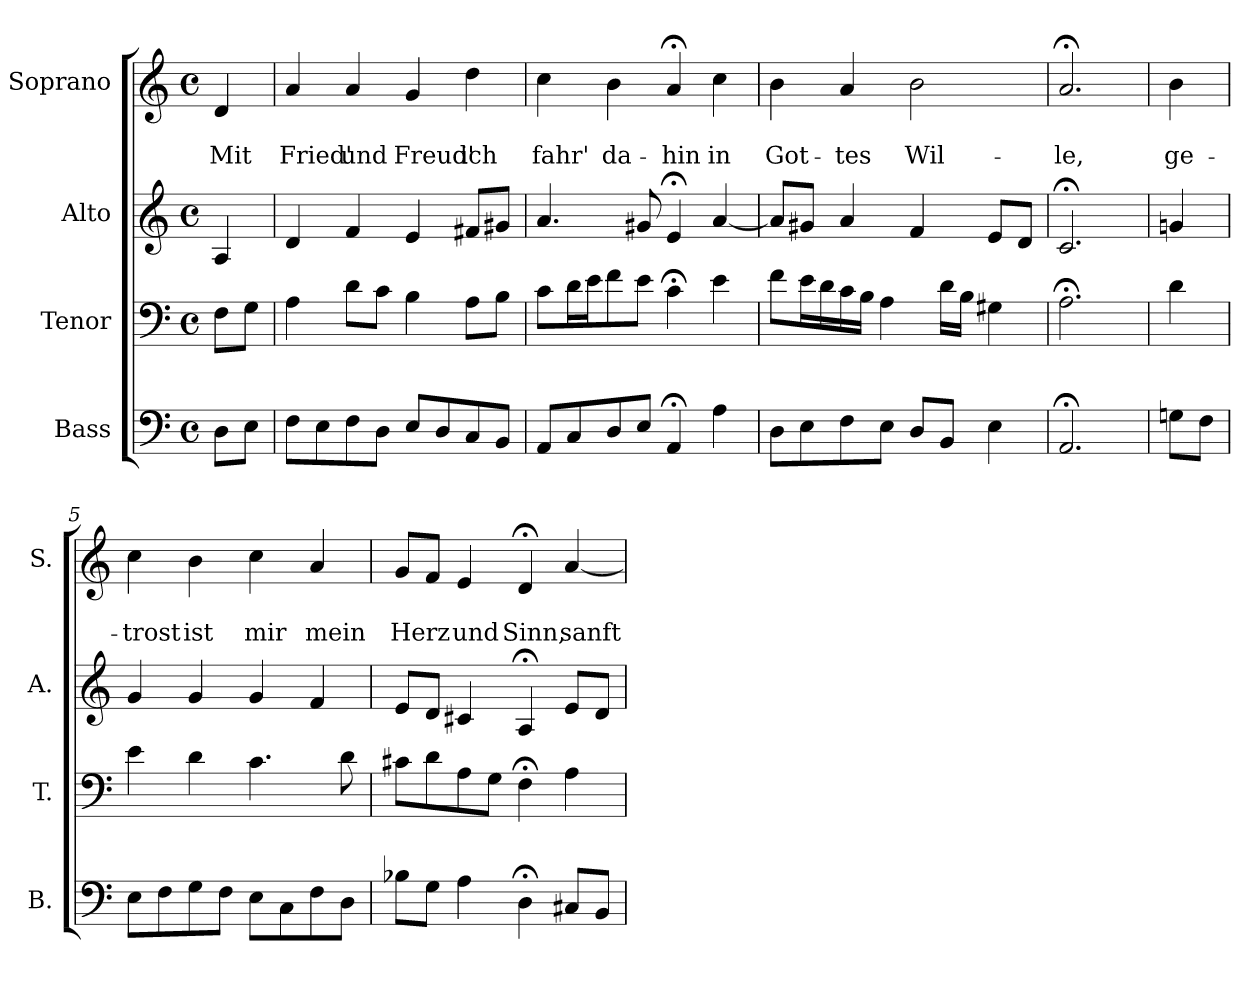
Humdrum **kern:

**kern	**kern	**kern	**kern	**text	**text
*part4	*part3	*part2	*part1	*part1	*part1
*staff4	*staff3	*staff2	*staff1	*staff1	*staff1
*I"Bass	*I"Tenor	*I"Alto	*I"Soprano	*	*
*I'B.	*I'T.	*I'A.	*I'S.	*	*
*clefF4	*clefF4	*clefG2	*clefG2	*	*
*k[]	*k[]	*k[]	*k[]	*	*
*	*	*	*a:	*	*
*M4/4	*M4/4	*M4/4	*M4/4	*	*
*met(c)	*met(c)	*met(c)	*met(c)	*	*
=	=	=	=	=	=
8D\L	8F\L	4A/	4d/	.	Mit
8E\J	8G\J	.	.	.	.
=1	=1	=1	=1	=1	=1
8F\L	4A\	4d/	4a/	.	Fried'
8E\	.	.	.	.	.
8F\	8d\L	4f/	4a/	.	und
8D\J	8c\J	.	.	.	.
8E/L	4B\	4e/	4g/	.	Freud'
8D/	.	.	.	.	.
8C/	8A\L	8f#X/L	4dd\	.	ich
8BB/J	8B\J	8g#X/J	.	.	.
=2	=2	=2	=2	=2	=2
8AA/L	8c\L	4.a/	4cc\	.	fahr'
8C/	16d\L	.	.	.	.
.	16e\J	.	.	.	.
8D/	8f\	.	4b\	.	da-
8E/J	8e\J	8g#X/	.	.	.
4AA;</	4c;<\	4e;</	4a;</	.	-hin
4A\	4e\	[4a/	4cc\	.	in
=3	=3	=3	=3	=3	=3
8D\L	8f\L	8a/L]	4b\	.	Got-
8E\	16e\L	8g#X/J	.	.	.
.	16d\	.	.	.	.
8F\	16c\	4a/	4a/	.	-tes
.	16B\JJ	.	.	.	.
8E\J	4A\	.	.	.	.
8D/L	.	4f/	2b\	.	Wil-
8BB/J	16d\LL	.	.	.	.
.	16B\JJ	.	.	.	.
4E\	4G#X\	8e/L	.	.	.
.	.	8d/J	.	.	.
=4	=4	=4	=4	=4	=4
2.AA;</	2.A;<\	2.c;</	2.a;</	.	le,
!!LO:LB:g=z
=4a	=4a	=4a	=4a	=4a	=4a
8Gn\L	4d\	4gn/	4b\	.	ge-
8F\J	.	.	.	.	.
=5	=5	=5	=5	=5	=5
8E\L	4e\	4g/	4cc\	.	-trost
8F\	.	.	.	.	.
8G\	4d\	4g/	4b\	.	ist
8F\J	.	.	.	.	.
8E\L	4.c\	4g/	4cc\	.	mir
8C\	.	.	.	.	.
8F\	.	4f/	4a/	.	mein
8D\J	8d\	.	.	.	.
=6	=6	=6	=6	=6	=6
8B-X\L	8c#X\L	8e/L	8g/L	.	Herz
8G\J	8d\	8d/J	8f/J	.	.
4A\	8A\	4c#X/	4e/	.	und
.	8G\J	.	.	.	.
4D;<\	4F;<\	4A;</	4d;</	.	Sinn,
8C#X/L	4A\	8e/L	[4a/	.	sanft
8BB/J	.	8d/J	.	.	.
=	=	=	=	=	=
*-	*-	*-	*-	*-	*-
